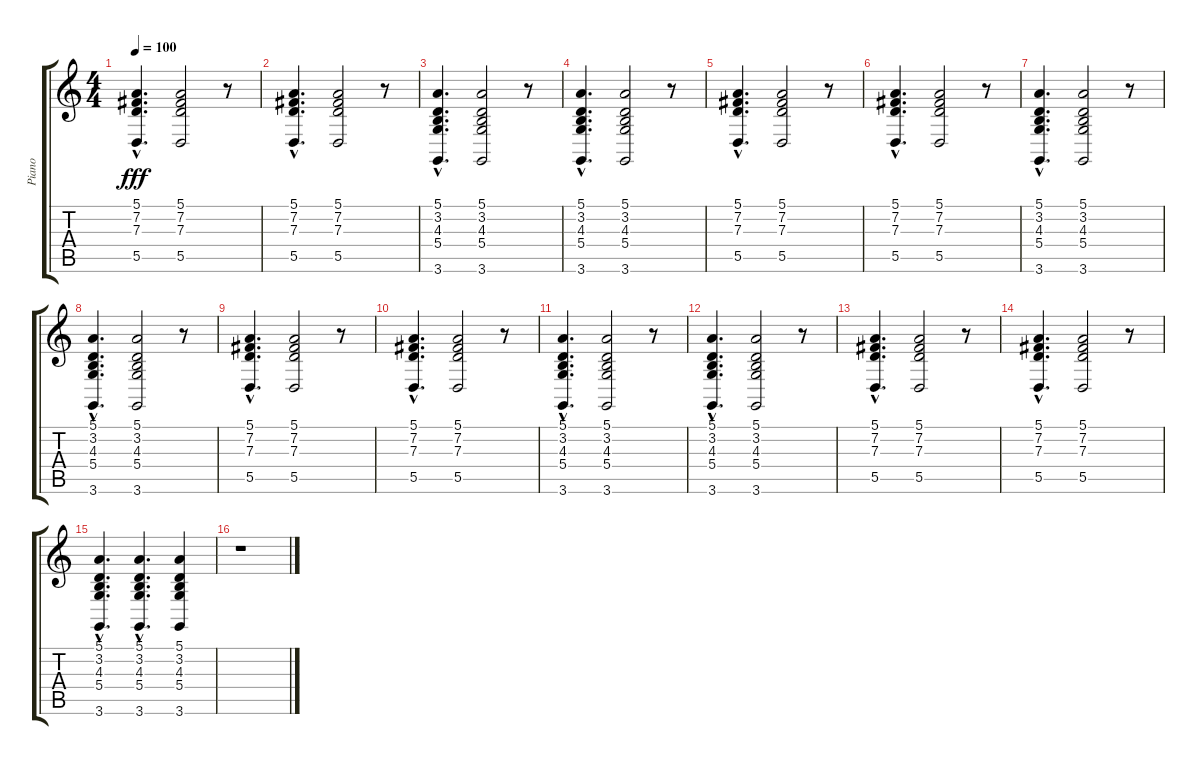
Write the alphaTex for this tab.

\track ("Piano" "Piano") {instrument acousticgrandpiano}
\staff {score tabs}
\tuning (E4 B3 G3 D3 A2 E2) {hide}
\ts (4 4)
\tempo 100
\clef g2
\ks c
(5.1{hac} 7.2{hac} 7.3{hac} 5.5{hac}).4{d dy fff} (5.1 7.2 7.3 5.5).2 r.8 |
(5.1{hac} 7.2{hac} 7.3{hac} 5.5{hac}).4{d} (5.1 7.2 7.3 5.5).2 r.8 |
(5.1{hac} 3.2{hac} 4.3{hac} 5.4{hac} 3.6{hac}).4{d} (5.1 3.2 4.3 5.4 3.6).2 r.8 |
(5.1{hac} 3.2{hac} 4.3{hac} 5.4{hac} 3.6{hac}).4{d} (5.1 3.2 4.3 5.4 3.6).2 r.8 |
(5.1{hac} 7.2{hac} 7.3{hac} 5.5{hac}).4{d} (5.1 7.2 7.3 5.5).2 r.8 |
(5.1{hac} 7.2{hac} 7.3{hac} 5.5{hac}).4{d} (5.1 7.2 7.3 5.5).2 r.8 |
(5.1{hac} 3.2{hac} 4.3{hac} 5.4{hac} 3.6{hac}).4{d} (5.1 3.2 4.3 5.4 3.6).2 r.8 |
(5.1{hac} 3.2{hac} 4.3{hac} 5.4{hac} 3.6{hac}).4{d} (5.1 3.2 4.3 5.4 3.6).2 r.8 |
(5.1{hac} 7.2{hac} 7.3{hac} 5.5{hac}).4{d} (5.1 7.2 7.3 5.5).2 r.8 |
(5.1{hac} 7.2{hac} 7.3{hac} 5.5{hac}).4{d} (5.1 7.2 7.3 5.5).2 r.8 |
(5.1{hac} 3.2{hac} 4.3{hac} 5.4{hac} 3.6{hac}).4{d} (5.1 3.2 4.3 5.4 3.6).2 r.8 |
(5.1{hac} 3.2{hac} 4.3{hac} 5.4{hac} 3.6{hac}).4{d} (5.1 3.2 4.3 5.4 3.6).2 r.8 |
(5.1{hac} 7.2{hac} 7.3{hac} 5.5{hac}).4{d} (5.1 7.2 7.3 5.5).2 r.8 |
(5.1{hac} 7.2{hac} 7.3{hac} 5.5{hac}).4{d} (5.1 7.2 7.3 5.5).2 r.8 |
(5.1{hac} 3.2{hac} 4.3{hac} 5.4{hac} 3.6{hac}).4{d} (5.1{hac} 3.2{hac} 4.3{hac} 5.4{hac} 3.6{hac}).4{d} (5.1 3.2 4.3 5.4 3.6).4 |
r.1
